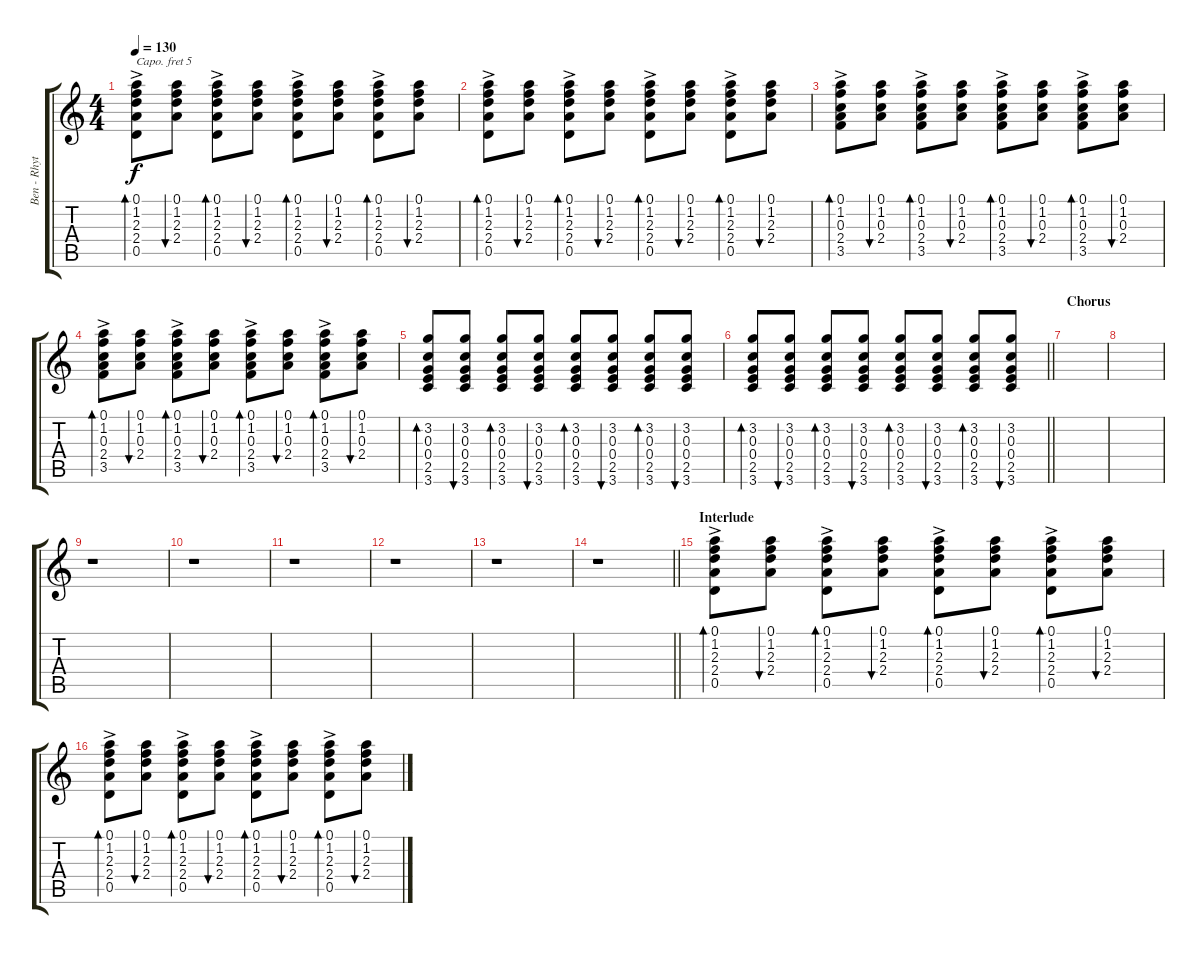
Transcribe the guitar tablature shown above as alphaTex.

\track ("Ben - Rhythm Guitar II" "Ben - Rhyt") {instrument acousticguitarsteel}
\staff {score tabs}
\capo 5
\tuning (E4 B3 G3 D3 A2 E2) {hide}
\ts (4 4)
\tempo 130
\clef g2
\ks c
(0.1{ac} 1.2{ac} 2.3{ac} 2.4{ac} 0.5{ac}).8{bd 30 dy f} (0.1 1.2 2.3 2.4).8{bu 30} (0.1{ac} 1.2{ac} 2.3{ac} 2.4{ac} 0.5{ac}).8{bd 30} (0.1 1.2 2.3 2.4).8{bu 30} (0.1{ac} 1.2{ac} 2.3{ac} 2.4{ac} 0.5{ac}).8{bd 30} (0.1 1.2 2.3 2.4).8{bu 30} (0.1{ac} 1.2{ac} 2.3{ac} 2.4{ac} 0.5{ac}).8{bd 30} (0.1 1.2 2.3 2.4).8{bu 30} |
(0.1{ac} 1.2{ac} 2.3{ac} 2.4{ac} 0.5{ac}).8{bd 30} (0.1 1.2 2.3 2.4).8{bu 30} (0.1{ac} 1.2{ac} 2.3{ac} 2.4{ac} 0.5{ac}).8{bd 30} (0.1 1.2 2.3 2.4).8{bu 30} (0.1{ac} 1.2{ac} 2.3{ac} 2.4{ac} 0.5{ac}).8{bd 30} (0.1 1.2 2.3 2.4).8{bu 30} (0.1{ac} 1.2{ac} 2.3{ac} 2.4{ac} 0.5{ac}).8{bd 30} (0.1 1.2 2.3 2.4).8{bu 30} |
(0.1{ac} 1.2{ac} 0.3{ac} 2.4{ac} 3.5{ac}).8{bd 30} (0.1 1.2 0.3 2.4).8{bu 30} (0.1{ac} 1.2{ac} 0.3{ac} 2.4{ac} 3.5{ac}).8{bd 30} (0.1 1.2 0.3 2.4).8{bu 30} (0.1{ac} 1.2{ac} 0.3{ac} 2.4{ac} 3.5{ac}).8{bd 30} (0.1 1.2 0.3 2.4).8{bu 30} (0.1{ac} 1.2{ac} 0.3{ac} 2.4{ac} 3.5{ac}).8{bd 30} (0.1 1.2 0.3 2.4).8{bu 30} |
(0.1{ac} 1.2{ac} 0.3{ac} 2.4{ac} 3.5{ac}).8{bd 30} (0.1 1.2 0.3 2.4).8{bu 30} (0.1{ac} 1.2{ac} 0.3{ac} 2.4{ac} 3.5{ac}).8{bd 30} (0.1 1.2 0.3 2.4).8{bu 30} (0.1{ac} 1.2{ac} 0.3{ac} 2.4{ac} 3.5{ac}).8{bd 30} (0.1 1.2 0.3 2.4).8{bu 30} (0.1{ac} 1.2{ac} 0.3{ac} 2.4{ac} 3.5{ac}).8{bd 30} (0.1 1.2 0.3 2.4).8{bu 30} |
(3.2 0.3 0.4 2.5 3.6).8{bd 30} (3.2 0.3 0.4 2.5 3.6).8{bu 30} (3.2 0.3 0.4 2.5 3.6).8{bd 30} (3.2 0.3 0.4 2.5 3.6).8{bu 30} (3.2 0.3 0.4 2.5 3.6).8{bd 30} (3.2 0.3 0.4 2.5 3.6).8{bu 30} (3.2 0.3 0.4 2.5 3.6).8{bd 30} (3.2 0.3 0.4 2.5 3.6).8{bu 30} |
\barLineRight lightlight
(3.2 0.3 0.4 2.5 3.6).8{bd 30} (3.2 0.3 0.4 2.5 3.6).8{bu 30} (3.2 0.3 0.4 2.5 3.6).8{bd 30} (3.2 0.3 0.4 2.5 3.6).8{bu 30} (3.2 0.3 0.4 2.5 3.6).8{bd 30} (3.2 0.3 0.4 2.5 3.6).8{bu 30} (3.2 0.3 0.4 2.5 3.6).8{bd 30} (3.2 0.3 0.4 2.5 3.6).8{bu 30} |
\section ("" "Chorus")
|
|
r.1 |
r.1 |
r.1 |
r.1 |
r.1 |
\barLineRight lightlight
r.1 |
\section ("" "Interlude")
(0.1{ac} 1.2{ac} 2.3{ac} 2.4{ac} 0.5{ac}).8{bd 30} (0.1 1.2 2.3 2.4).8{bu 30} (0.1{ac} 1.2{ac} 2.3{ac} 2.4{ac} 0.5{ac}).8{bd 30} (0.1 1.2 2.3 2.4).8{bu 30} (0.1{ac} 1.2{ac} 2.3{ac} 2.4{ac} 0.5{ac}).8{bd 30} (0.1 1.2 2.3 2.4).8{bu 30} (0.1{ac} 1.2{ac} 2.3{ac} 2.4{ac} 0.5{ac}).8{bd 30} (0.1 1.2 2.3 2.4).8{bu 30} |
(0.1{ac} 1.2{ac} 2.3{ac} 2.4{ac} 0.5{ac}).8{bd 30} (0.1 1.2 2.3 2.4).8{bu 30} (0.1{ac} 1.2{ac} 2.3{ac} 2.4{ac} 0.5{ac}).8{bd 30} (0.1 1.2 2.3 2.4).8{bu 30} (0.1{ac} 1.2{ac} 2.3{ac} 2.4{ac} 0.5{ac}).8{bd 30} (0.1 1.2 2.3 2.4).8{bu 30} (0.1{ac} 1.2{ac} 2.3{ac} 2.4{ac} 0.5{ac}).8{bd 30} (0.1 1.2 2.3 2.4).8{bu 30}
